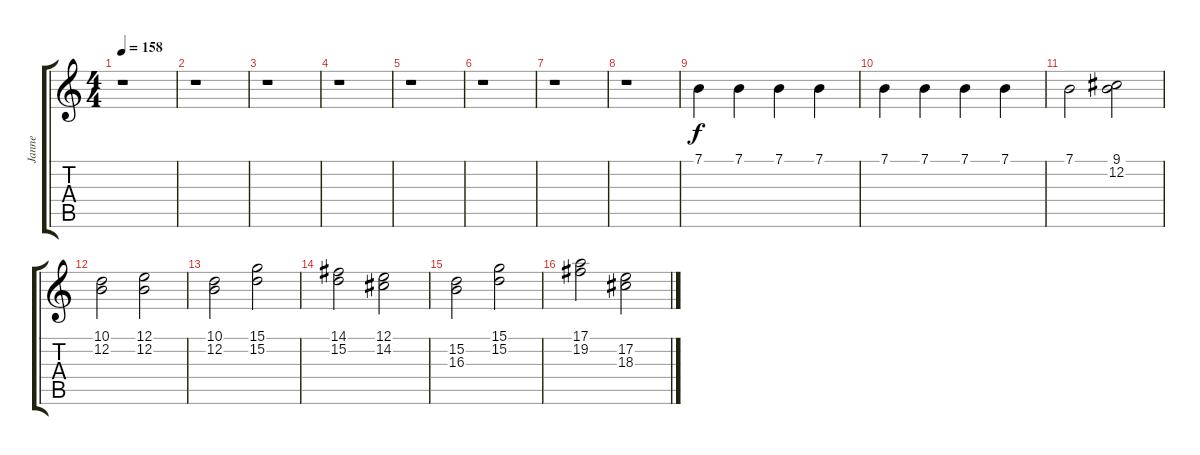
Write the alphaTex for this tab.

\track ("Janne" "Janne") {instrument synthstrings2}
\staff {score tabs}
\tuning (E4 B3 G3 D3 A2 D2) {hide}
\ts (4 4)
\tempo 158
\clef g2
\ks c
r.1{dy f} |
r.1 |
r.1 |
r.1 |
r.1 |
r.1 |
r.1 |
r.1 |
7.1.4 7.1.4 7.1.4 7.1.4 |
7.1.4 7.1.4 7.1.4 7.1.4 |
7.1.2 (9.1 12.2).2 |
(10.1 12.2).2 (12.1 12.2).2 |
(10.1 12.2).2 (15.1 15.2).2 |
(14.1 15.2).2 (12.1 14.2).2 |
(15.2 16.3).2 (15.1 15.2).2 |
(17.1 19.2).2 (17.2 18.3).2
